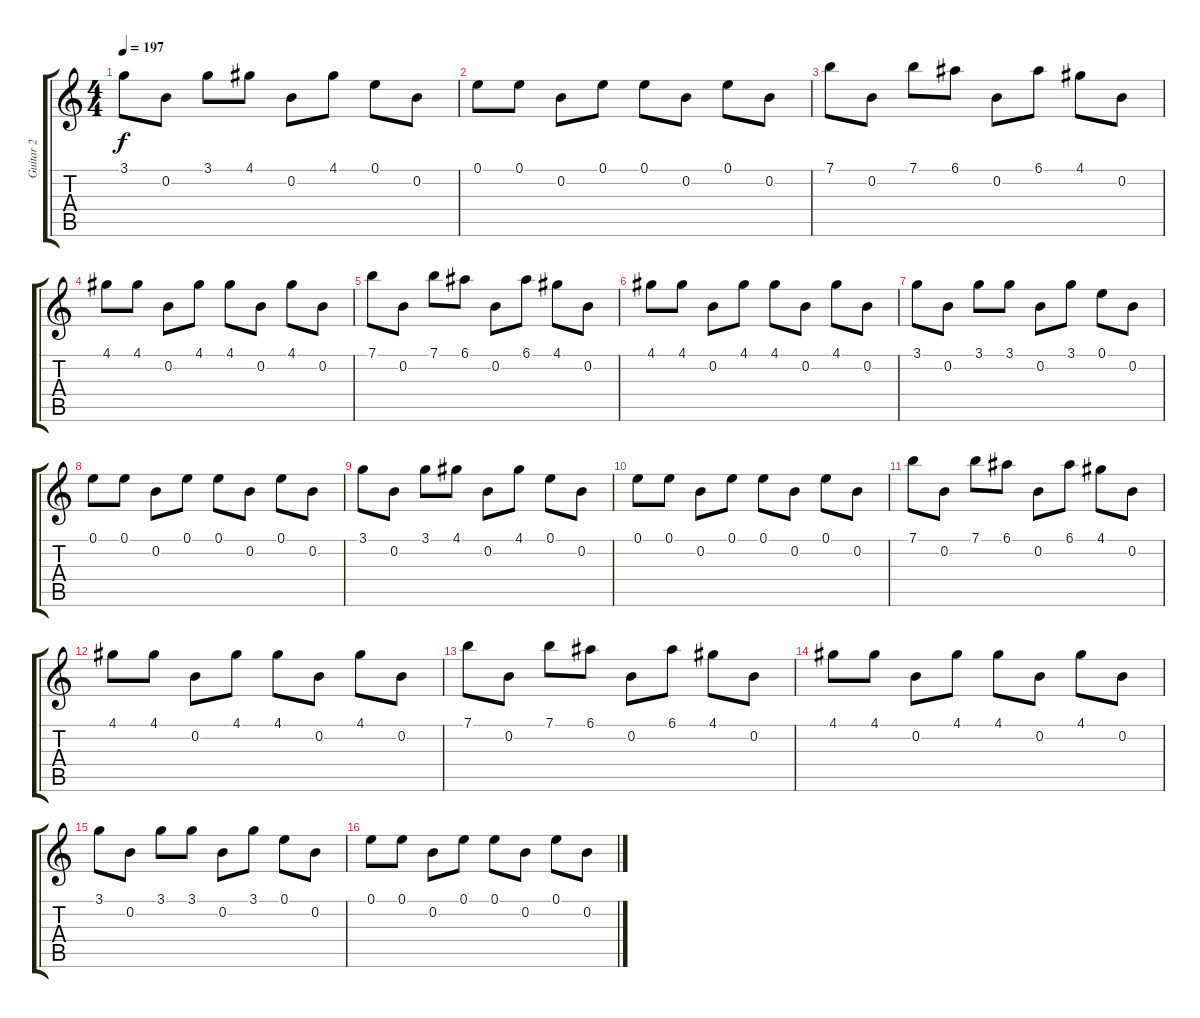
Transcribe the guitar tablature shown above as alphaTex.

\track ("Guitar 2" "Guitar 2") {instrument overdrivenguitar}
\staff {score tabs}
\tuning (E4 B3 G3 D3 A2 E2) {hide}
\ts (4 4)
\tempo 197
\clef g2
\ks c
3.1.8{dy f} 0.2.8 3.1.8 4.1.8 0.2.8 4.1.8 0.1.8 0.2.8 |
0.1.8 0.1.8 0.2.8 0.1.8 0.1.8 0.2.8 0.1.8 0.2.8 |
7.1.8{volume 16 instrument overdrivenguitar} 0.2.8 7.1.8 6.1.8 0.2.8 6.1.8 4.1.8 0.2.8 |
4.1.8 4.1.8 0.2.8 4.1.8 4.1.8 0.2.8 4.1.8 0.2.8 |
7.1.8 0.2.8 7.1.8 6.1.8 0.2.8 6.1.8 4.1.8 0.2.8 |
4.1.8 4.1.8 0.2.8 4.1.8 4.1.8 0.2.8 4.1.8 0.2.8 |
3.1.8 0.2.8 3.1.8 3.1.8 0.2.8 3.1.8 0.1.8 0.2.8 |
0.1.8 0.1.8 0.2.8 0.1.8 0.1.8 0.2.8 0.1.8 0.2.8 |
3.1.8 0.2.8 3.1.8 4.1.8 0.2.8 4.1.8 0.1.8 0.2.8 |
0.1.8 0.1.8 0.2.8 0.1.8 0.1.8 0.2.8 0.1.8 0.2.8 |
7.1.8{volume 16 instrument overdrivenguitar} 0.2.8 7.1.8 6.1.8 0.2.8 6.1.8 4.1.8 0.2.8 |
4.1.8 4.1.8 0.2.8 4.1.8 4.1.8 0.2.8 4.1.8 0.2.8 |
7.1.8 0.2.8 7.1.8 6.1.8 0.2.8 6.1.8 4.1.8 0.2.8 |
4.1.8 4.1.8 0.2.8 4.1.8 4.1.8 0.2.8 4.1.8 0.2.8 |
3.1.8 0.2.8 3.1.8 3.1.8 0.2.8 3.1.8 0.1.8 0.2.8 |
0.1.8 0.1.8 0.2.8 0.1.8 0.1.8 0.2.8 0.1.8 0.2.8
